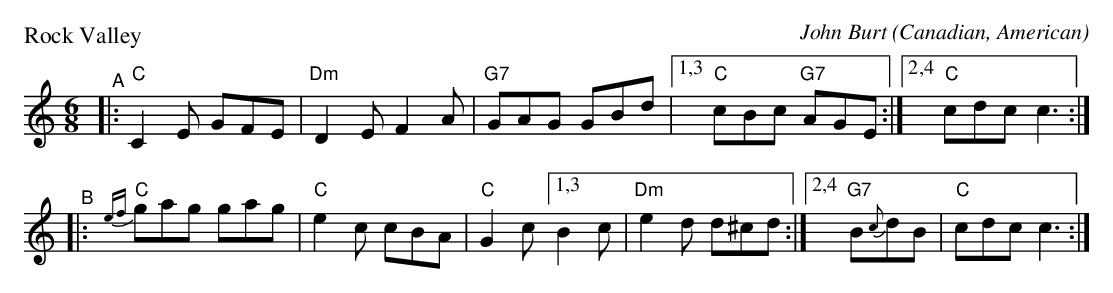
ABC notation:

X:1
P: Rock Valley
C: John Burt
O: Canadian, American
M: 6/8
L: 1/8
K: C
"^A"|:\
"C"C2E GFE | "Dm"D2E F2A | "G7"GAG GBd |\
[1,3 "C"cBc "G7"AGE :|[2,4 "C"cdc c3 :|
"^B"|:{ef}\
"C"gag gag | "C"e2c cBA | "C"G2c \
[1,3 B2c |"Dm"e2d d^cd :|\
[2,4 "G7"B{c}dB | "C"cdc c3 :|
